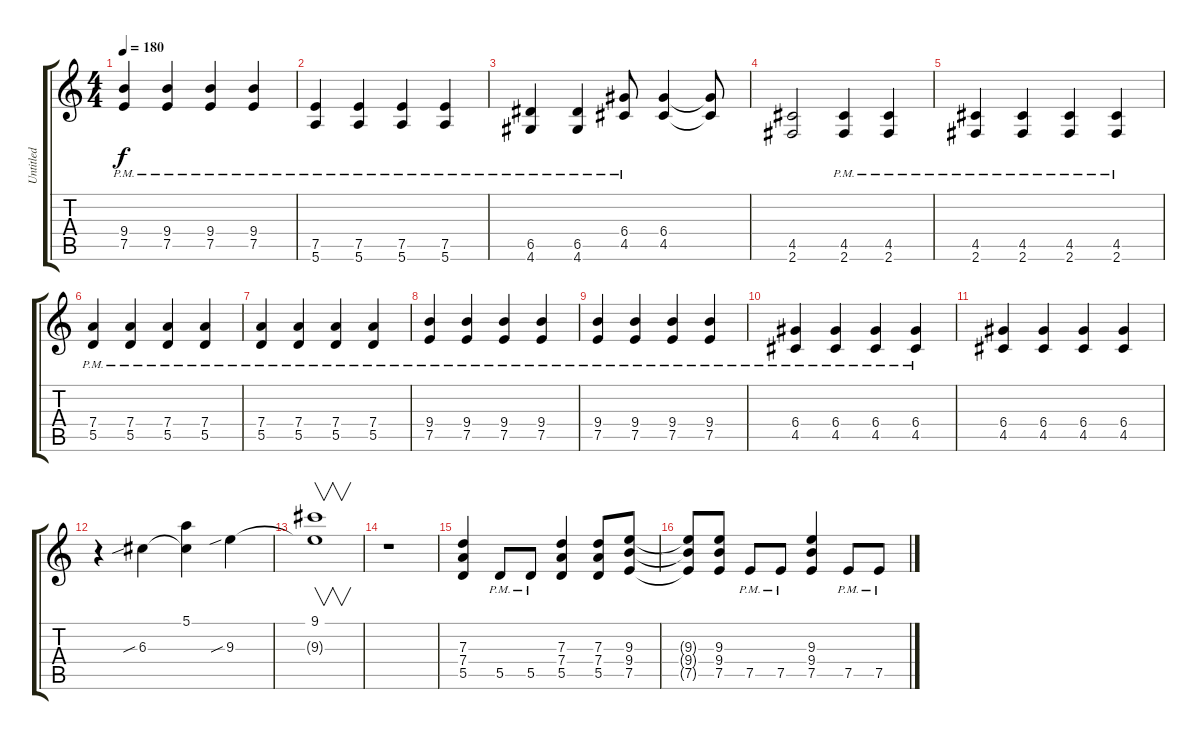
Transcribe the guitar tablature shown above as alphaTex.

\track ("Untitled" "Untitled") {instrument overdrivenguitar}
\staff {score tabs}
\tuning (E4 B3 G3 D3 A2 E2) {hide}
\ts (4 4)
\tempo 180
\clef g2
\ks c
(9.4{pm} 7.5{pm}).4{dy f} (9.4{pm} 7.5{pm}).4 (9.4{pm} 7.5{pm}).4 (9.4{pm} 7.5{pm}).4 |
(7.5{pm} 5.6{pm}).4 (7.5{pm} 5.6{pm}).4 (7.5{pm} 5.6{pm}).4 (7.5{pm} 5.6{pm}).4 |
(6.5{pm} 4.6{pm}).4 (6.5{pm} 4.6{pm}).4 (6.4{pm} 4.5{pm}).8 (6.4 4.5).4 (6.4{t} 4.5{t}).8 |
(4.5 2.6).2 (4.5{pm} 2.6{pm}).4 (4.5{pm} 2.6{pm}).4 |
(4.5{pm} 2.6{pm}).4 (4.5{pm} 2.6{pm}).4 (4.5{pm} 2.6{pm}).4 (4.5{pm} 2.6{pm}).4 |
(7.4{pm} 5.5{pm}).4 (7.4{pm} 5.5{pm}).4 (7.4{pm} 5.5{pm}).4 (7.4{pm} 5.5{pm}).4 |
(7.4{pm} 5.5{pm}).4 (7.4{pm} 5.5{pm}).4 (7.4{pm} 5.5{pm}).4 (7.4{pm} 5.5{pm}).4 |
(9.4{pm} 7.5{pm}).4 (9.4{pm} 7.5{pm}).4 (9.4{pm} 7.5{pm}).4 (9.4{pm} 7.5{pm}).4 |
(9.4{pm} 7.5{pm}).4 (9.4{pm} 7.5{pm}).4 (9.4{pm} 7.5{pm}).4 (9.4{pm} 7.5{pm}).4 |
(6.4{pm} 4.5{pm}).4 (6.4{pm} 4.5{pm}).4 (6.4{pm} 4.5{pm}).4 (6.4{pm} 4.5{pm}).4 |
(6.4 4.5).4 (6.4 4.5).4 (6.4 4.5).4 (6.4 4.5).4 |
r.4 6.3{sib}.4 (5.1 6.3{t}).4 9.3{sib}.4 |
(9.1 9.3{t}).1{v} |
r.1 |
(7.3 7.4 5.5).4 5.5{pm}.8 5.5{pm}.8 (7.3 7.4 5.5).4 (7.3 7.4 5.5).8 (9.3 9.4 7.5).8 |
(9.3{t} 9.4{t} 7.5{t}).8 (9.3 9.4 7.5).8 7.5{pm}.8 7.5{pm}.8 (9.3 9.4 7.5).4 7.5{pm}.8 7.5{pm}.8
